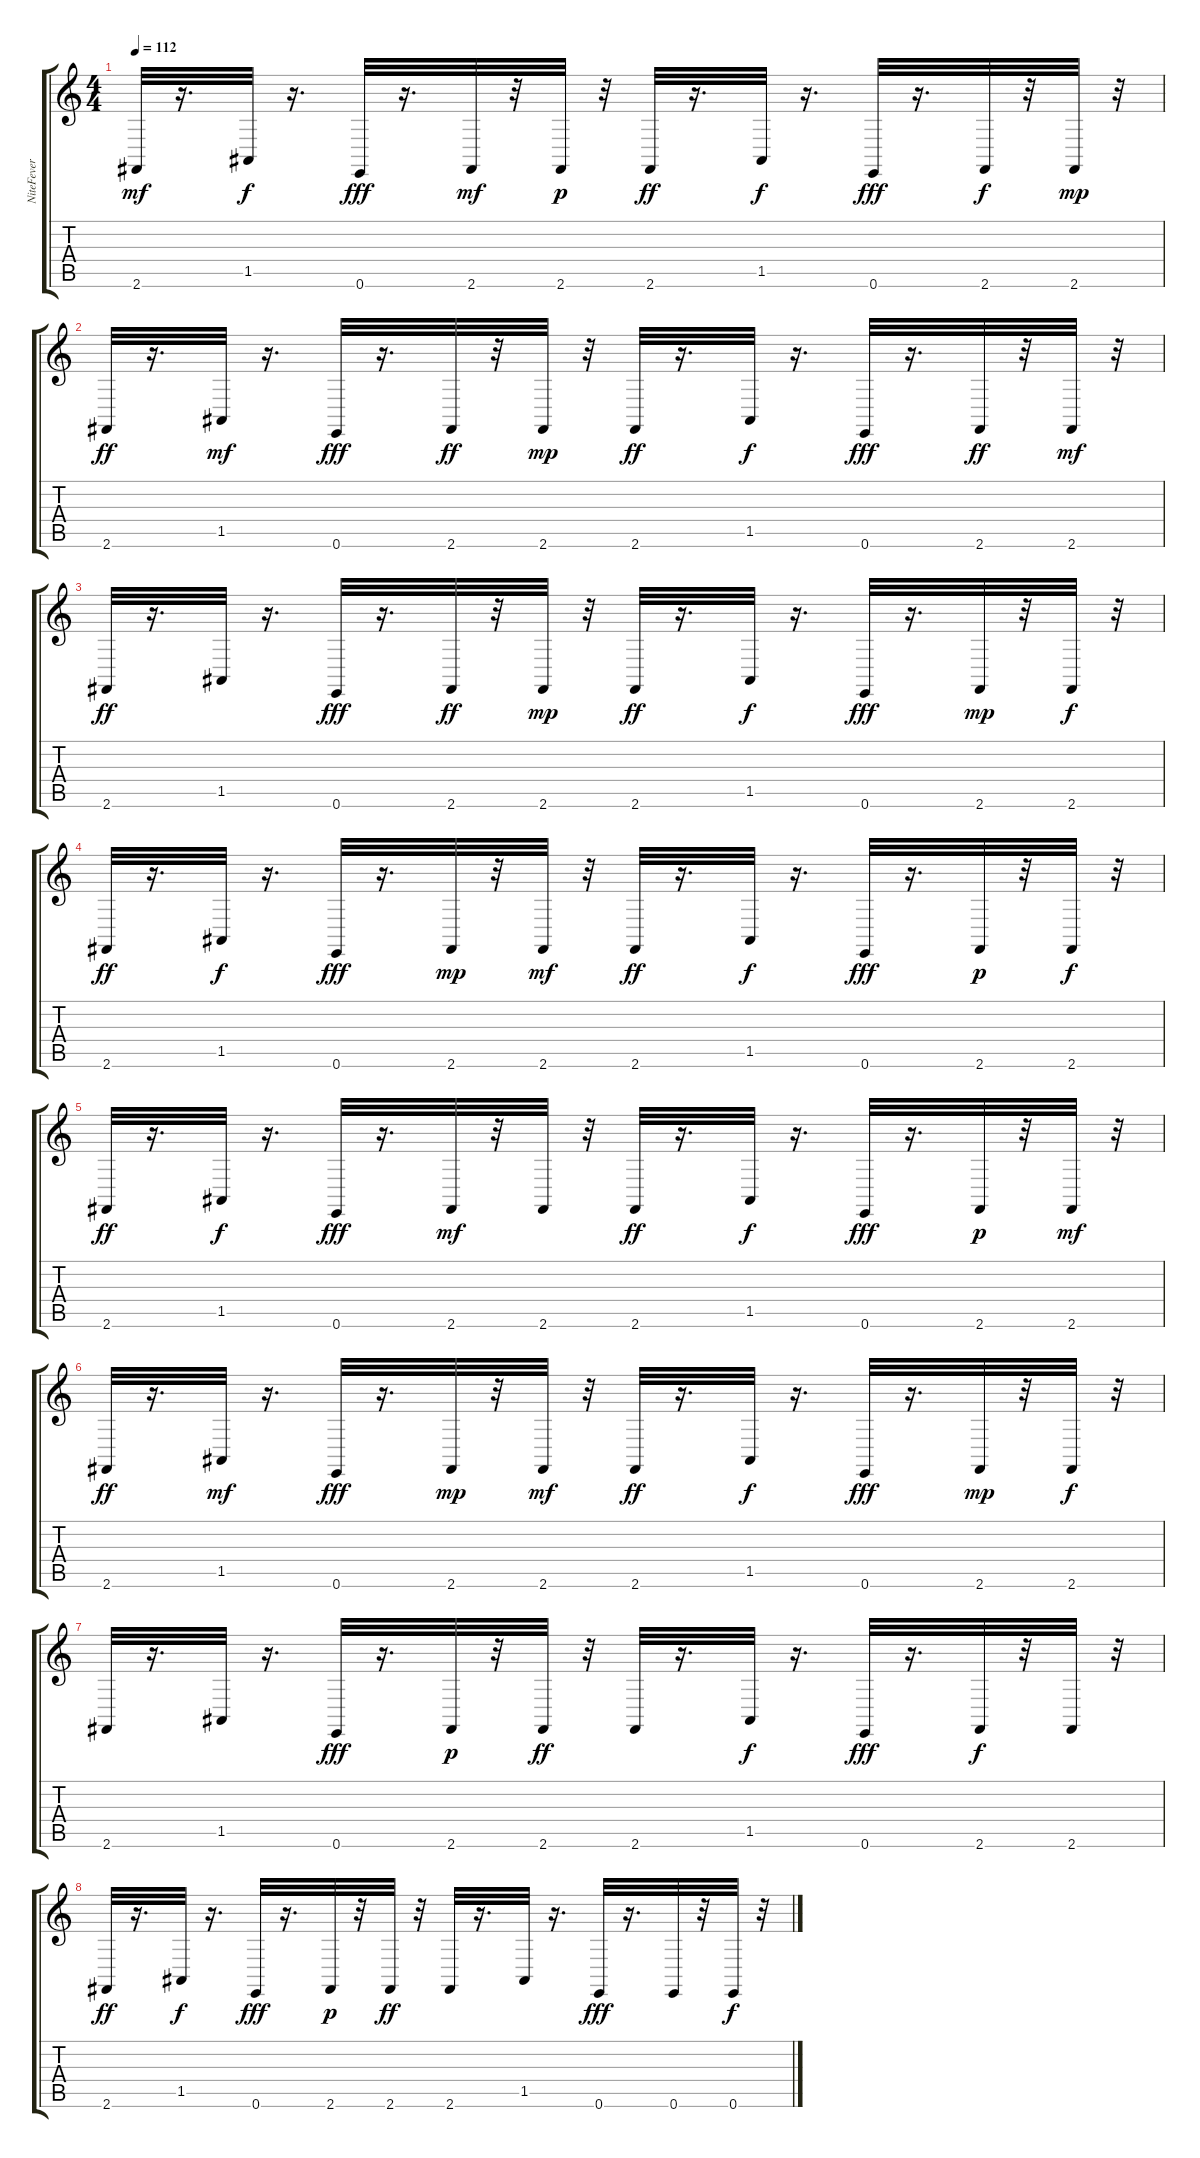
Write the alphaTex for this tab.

\track ("NiteFever         8 " "NiteFever ") {solo instrument melodictom}
\staff {score tabs}
\tuning (E4 B3 G3 D3 A2 E2) {hide}
\ts (4 4)
\tempo 112
\clef g2
\ks c
2.6.32{dy mf} r.16{d} 1.5.32{dy f} r.16{d} 0.6.32{dy fff} r.16{d} 2.6.32{dy mf} r.32 2.6.32{dy p} r.32 2.6.32{dy ff} r.16{d} 1.5.32{dy f} r.16{d} 0.6.32{dy fff} r.16{d} 2.6.32{dy f} r.32 2.6.32{dy mp} r.32 |
2.6.32{dy ff} r.16{d} 1.5.32{dy mf} r.16{d} 0.6.32{dy fff} r.16{d} 2.6.32{dy ff} r.32 2.6.32{dy mp} r.32 2.6.32{dy ff} r.16{d} 1.5.32{dy f} r.16{d} 0.6.32{dy fff} r.16{d} 2.6.32{dy ff} r.32 2.6.32{dy mf} r.32 |
2.6.32{dy ff} r.16{d} 1.5.32 r.16{d} 0.6.32{dy fff} r.16{d} 2.6.32{dy ff} r.32 2.6.32{dy mp} r.32 2.6.32{dy ff} r.16{d} 1.5.32{dy f} r.16{d} 0.6.32{dy fff} r.16{d} 2.6.32{dy mp} r.32 2.6.32{dy f} r.32 |
2.6.32{dy ff} r.16{d} 1.5.32{dy f} r.16{d} 0.6.32{dy fff} r.16{d} 2.6.32{dy mp} r.32 2.6.32{dy mf} r.32 2.6.32{dy ff} r.16{d} 1.5.32{dy f} r.16{d} 0.6.32{dy fff} r.16{d} 2.6.32{dy p} r.32 2.6.32{dy f} r.32 |
2.6.32{dy ff} r.16{d} 1.5.32{dy f} r.16{d} 0.6.32{dy fff} r.16{d} 2.6.32{dy mf} r.32 2.6.32 r.32 2.6.32{dy ff} r.16{d} 1.5.32{dy f} r.16{d} 0.6.32{dy fff} r.16{d} 2.6.32{dy p} r.32 2.6.32{dy mf} r.32 |
2.6.32{dy ff} r.16{d} 1.5.32{dy mf} r.16{d} 0.6.32{dy fff} r.16{d} 2.6.32{dy mp} r.32 2.6.32{dy mf} r.32 2.6.32{dy ff} r.16{d} 1.5.32{dy f} r.16{d} 0.6.32{dy fff} r.16{d} 2.6.32{dy mp} r.32 2.6.32{dy f} r.32 |
2.6.32 r.16{d} 1.5.32 r.16{d} 0.6.32{dy fff} r.16{d} 2.6.32{dy p} r.32 2.6.32{dy ff} r.32 2.6.32 r.16{d} 1.5.32{dy f} r.16{d} 0.6.32{dy fff} r.16{d} 2.6.32{dy f} r.32 2.6.32 r.32 |
2.6.32{dy ff} r.16{d} 1.5.32{dy f} r.16{d} 0.6.32{dy fff} r.16{d} 2.6.32{dy p} r.32 2.6.32{dy ff} r.32 2.6.32 r.16{d} 1.5.32 r.16{d} 0.6.32{dy fff} r.16{d} 0.6.32 r.32 0.6.32{dy f} r.32
